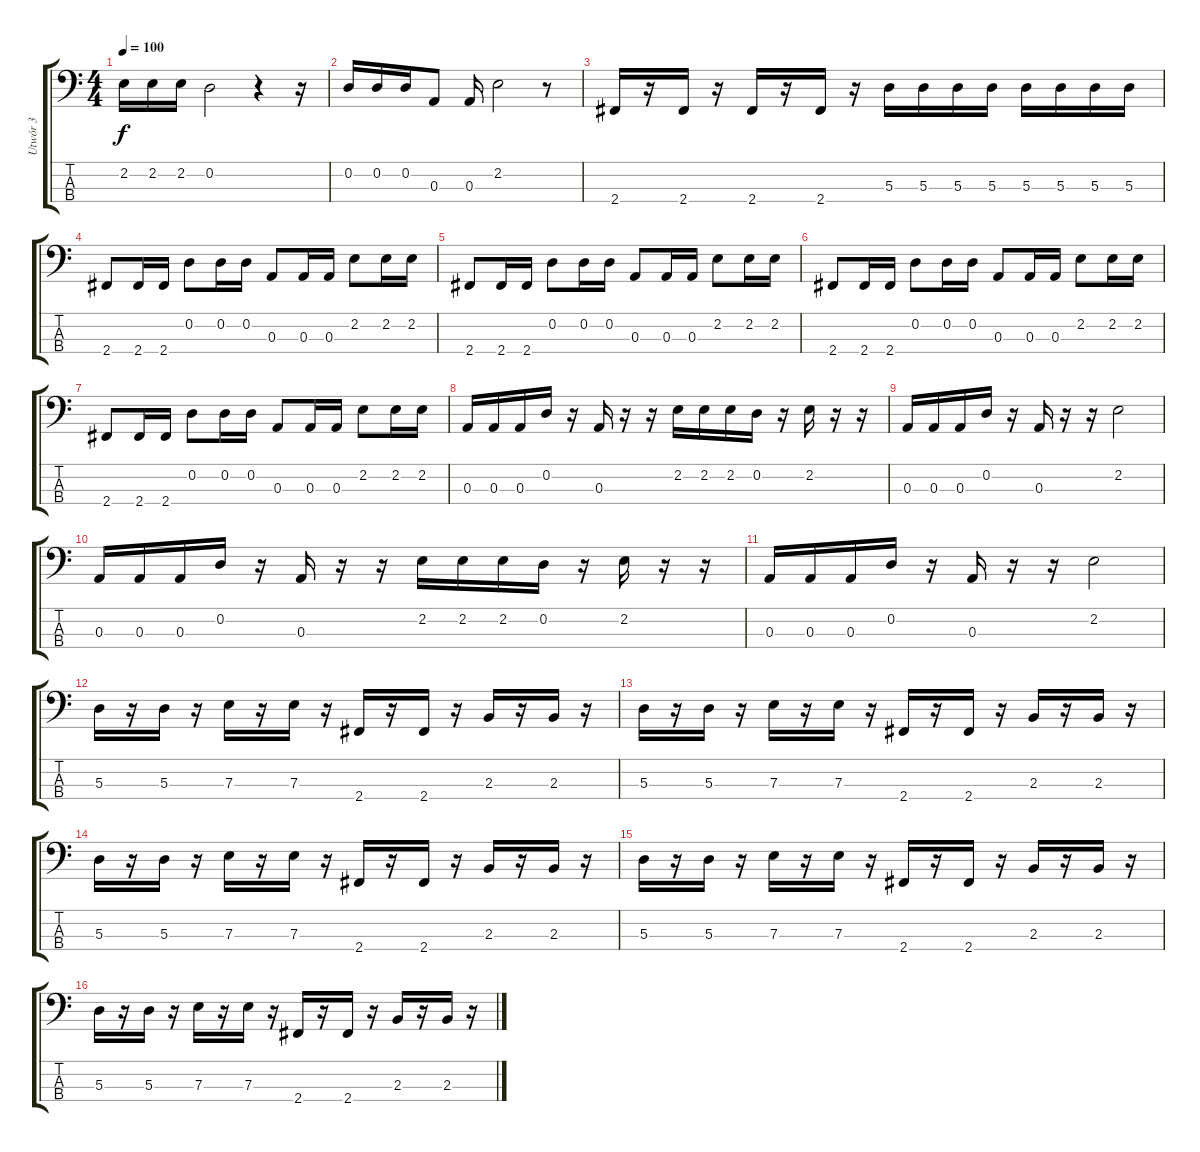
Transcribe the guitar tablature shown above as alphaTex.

\track ("Utwór 3" "Utwór 3") {instrument electricbasspick}
\staff {score tabs}
\tuning (G2 D2 A1 E1) {hide}
\ts (4 4)
\tempo 100
\clef f4
\ks c
2.2.16{dy f} 2.2.16 2.2.16 0.2.2 r.4 r.16 |
0.2.16 0.2.16 0.2.16 0.3.8 0.3.16 2.2.2 r.8 |
2.4.16 r.16 2.4.16 r.16 2.4.16 r.16 2.4.16 r.16 5.3.16 5.3.16 5.3.16 5.3.16 5.3.16 5.3.16 5.3.16 5.3.16 |
2.4.8 2.4.16 2.4.16 0.2.8 0.2.16 0.2.16 0.3.8 0.3.16 0.3.16 2.2.8 2.2.16 2.2.16 |
2.4.8 2.4.16 2.4.16 0.2.8 0.2.16 0.2.16 0.3.8 0.3.16 0.3.16 2.2.8 2.2.16 2.2.16 |
2.4.8 2.4.16 2.4.16 0.2.8 0.2.16 0.2.16 0.3.8 0.3.16 0.3.16 2.2.8 2.2.16 2.2.16 |
2.4.8 2.4.16 2.4.16 0.2.8 0.2.16 0.2.16 0.3.8 0.3.16 0.3.16 2.2.8 2.2.16 2.2.16 |
0.3.16 0.3.16 0.3.16 0.2.16 r.16 0.3.16 r.16 r.16 2.2.16 2.2.16 2.2.16 0.2.16 r.16 2.2.16 r.16 r.16 |
0.3.16 0.3.16 0.3.16 0.2.16 r.16 0.3.16 r.16 r.16 2.2.2 |
0.3.16 0.3.16 0.3.16 0.2.16 r.16 0.3.16 r.16 r.16 2.2.16 2.2.16 2.2.16 0.2.16 r.16 2.2.16 r.16 r.16 |
0.3.16 0.3.16 0.3.16 0.2.16 r.16 0.3.16 r.16 r.16 2.2.2 |
5.3.16 r.16 5.3.16 r.16 7.3.16 r.16 7.3.16 r.16 2.4.16 r.16 2.4.16 r.16 2.3.16 r.16 2.3.16 r.16 |
5.3.16 r.16 5.3.16 r.16 7.3.16 r.16 7.3.16 r.16 2.4.16 r.16 2.4.16 r.16 2.3.16 r.16 2.3.16 r.16 |
5.3.16 r.16 5.3.16 r.16 7.3.16 r.16 7.3.16 r.16 2.4.16 r.16 2.4.16 r.16 2.3.16 r.16 2.3.16 r.16 |
5.3.16 r.16 5.3.16 r.16 7.3.16 r.16 7.3.16 r.16 2.4.16 r.16 2.4.16 r.16 2.3.16 r.16 2.3.16 r.16 |
5.3.16 r.16 5.3.16 r.16 7.3.16 r.16 7.3.16 r.16 2.4.16 r.16 2.4.16 r.16 2.3.16 r.16 2.3.16 r.16
